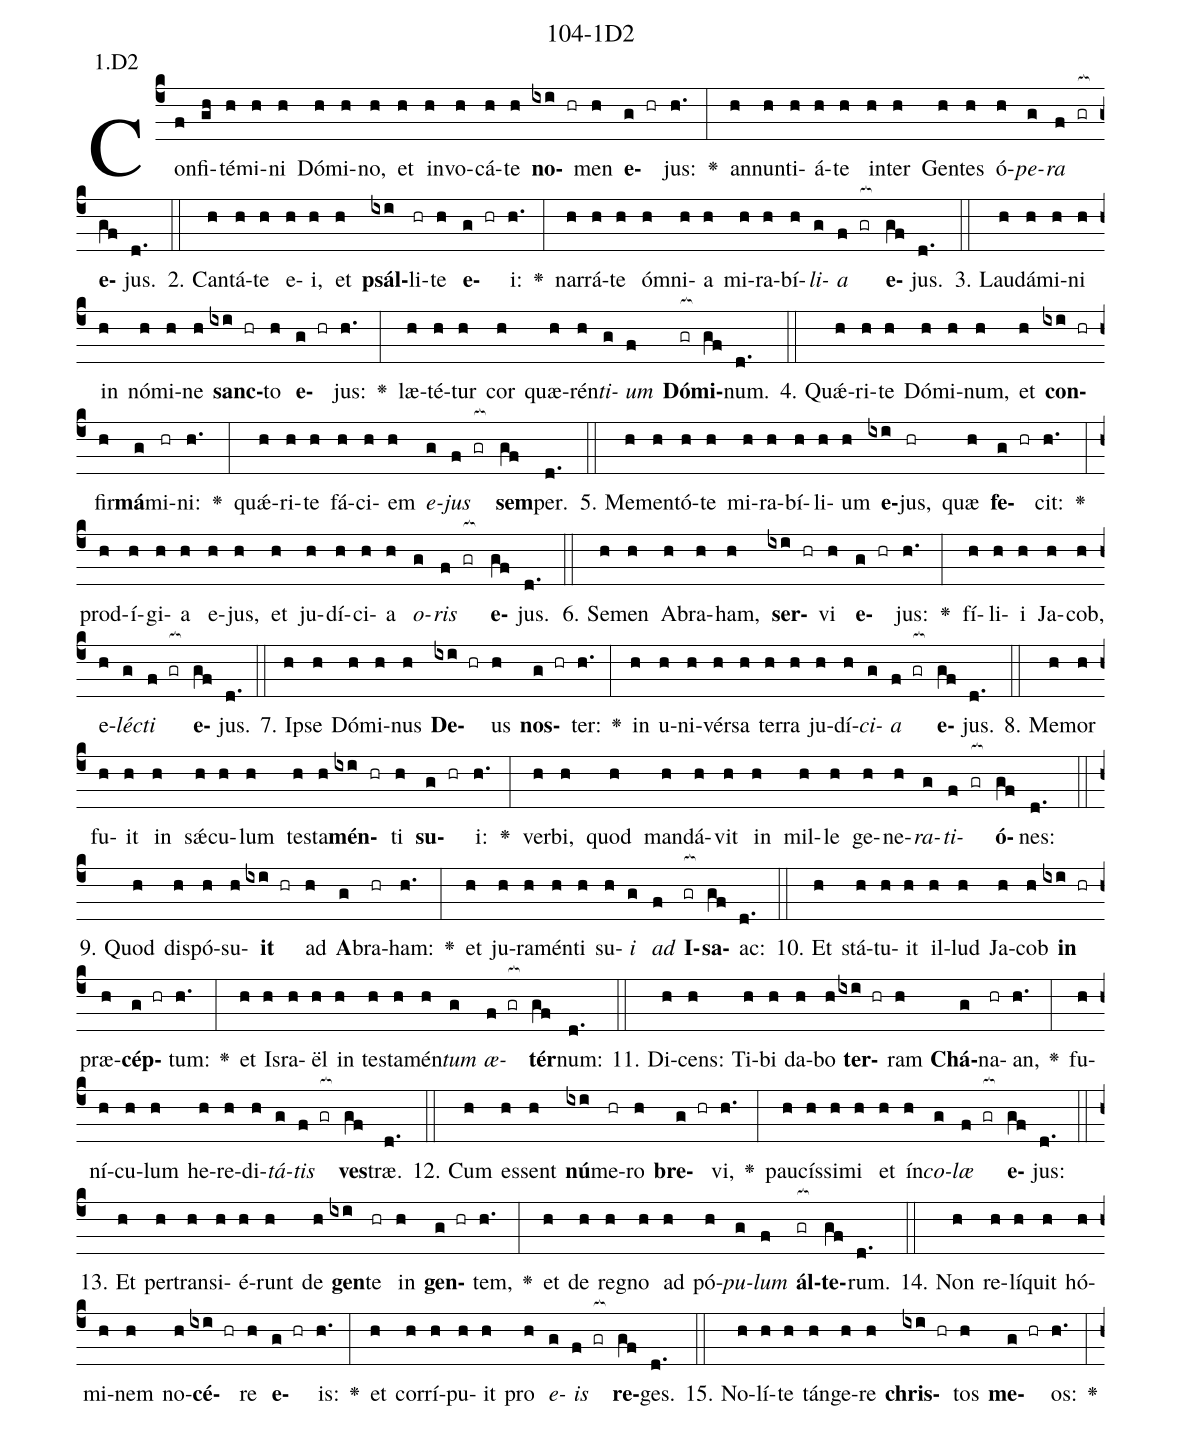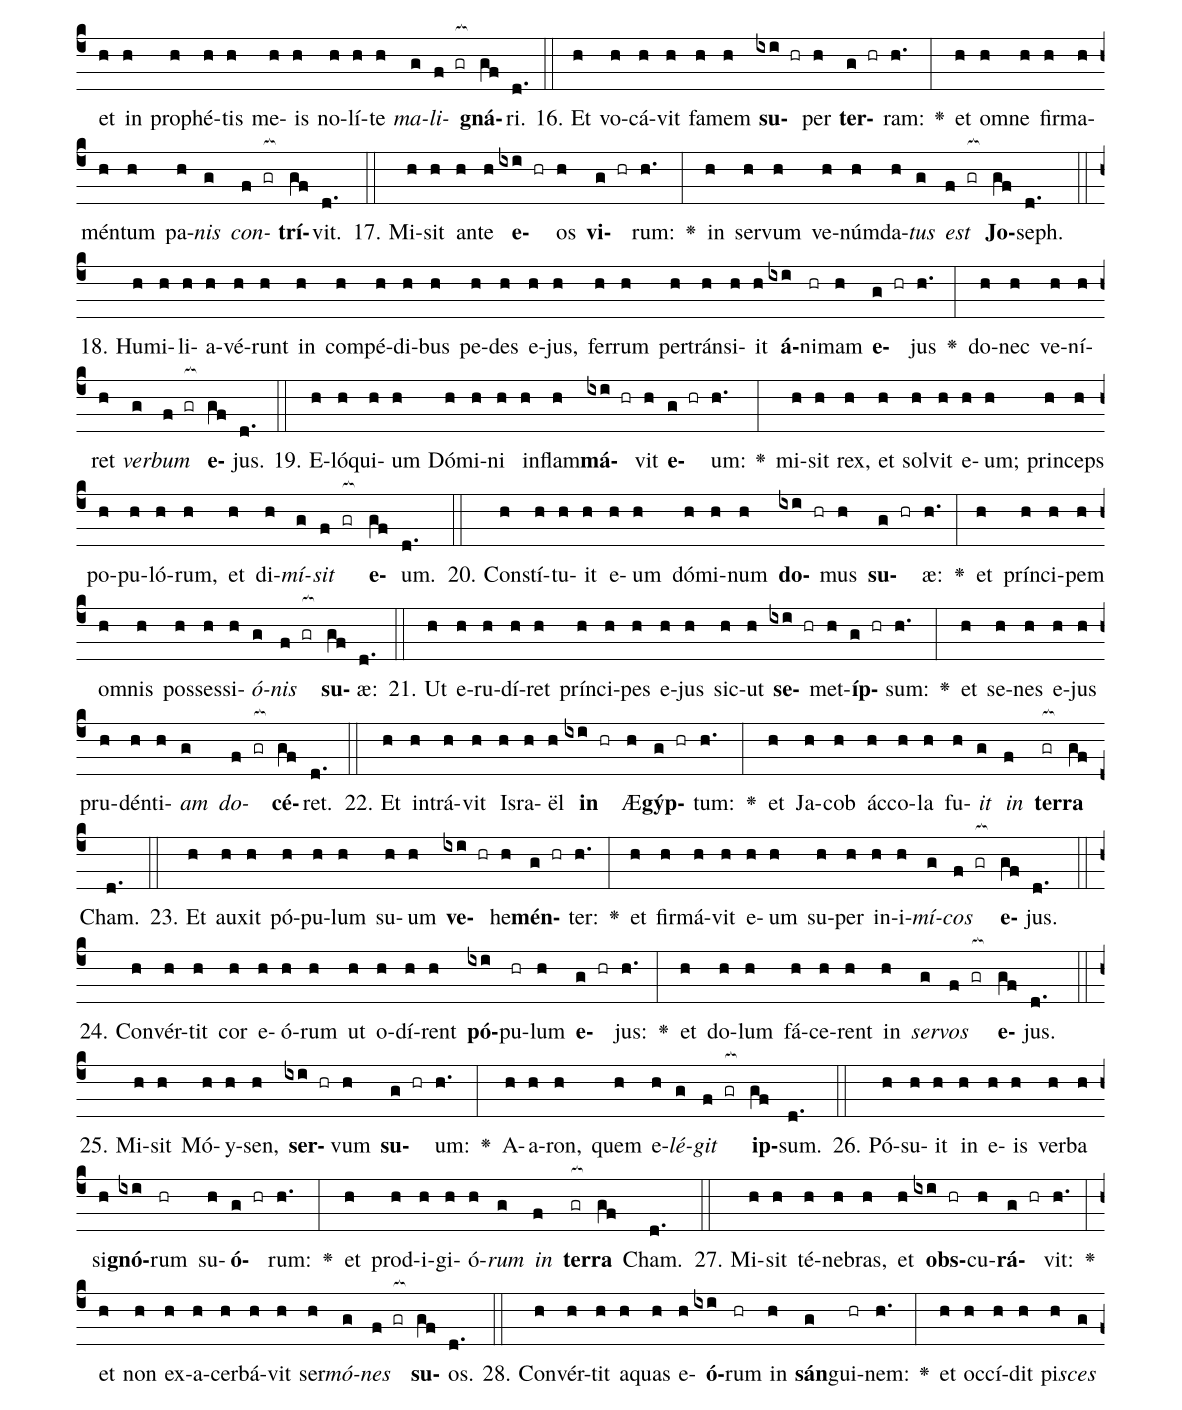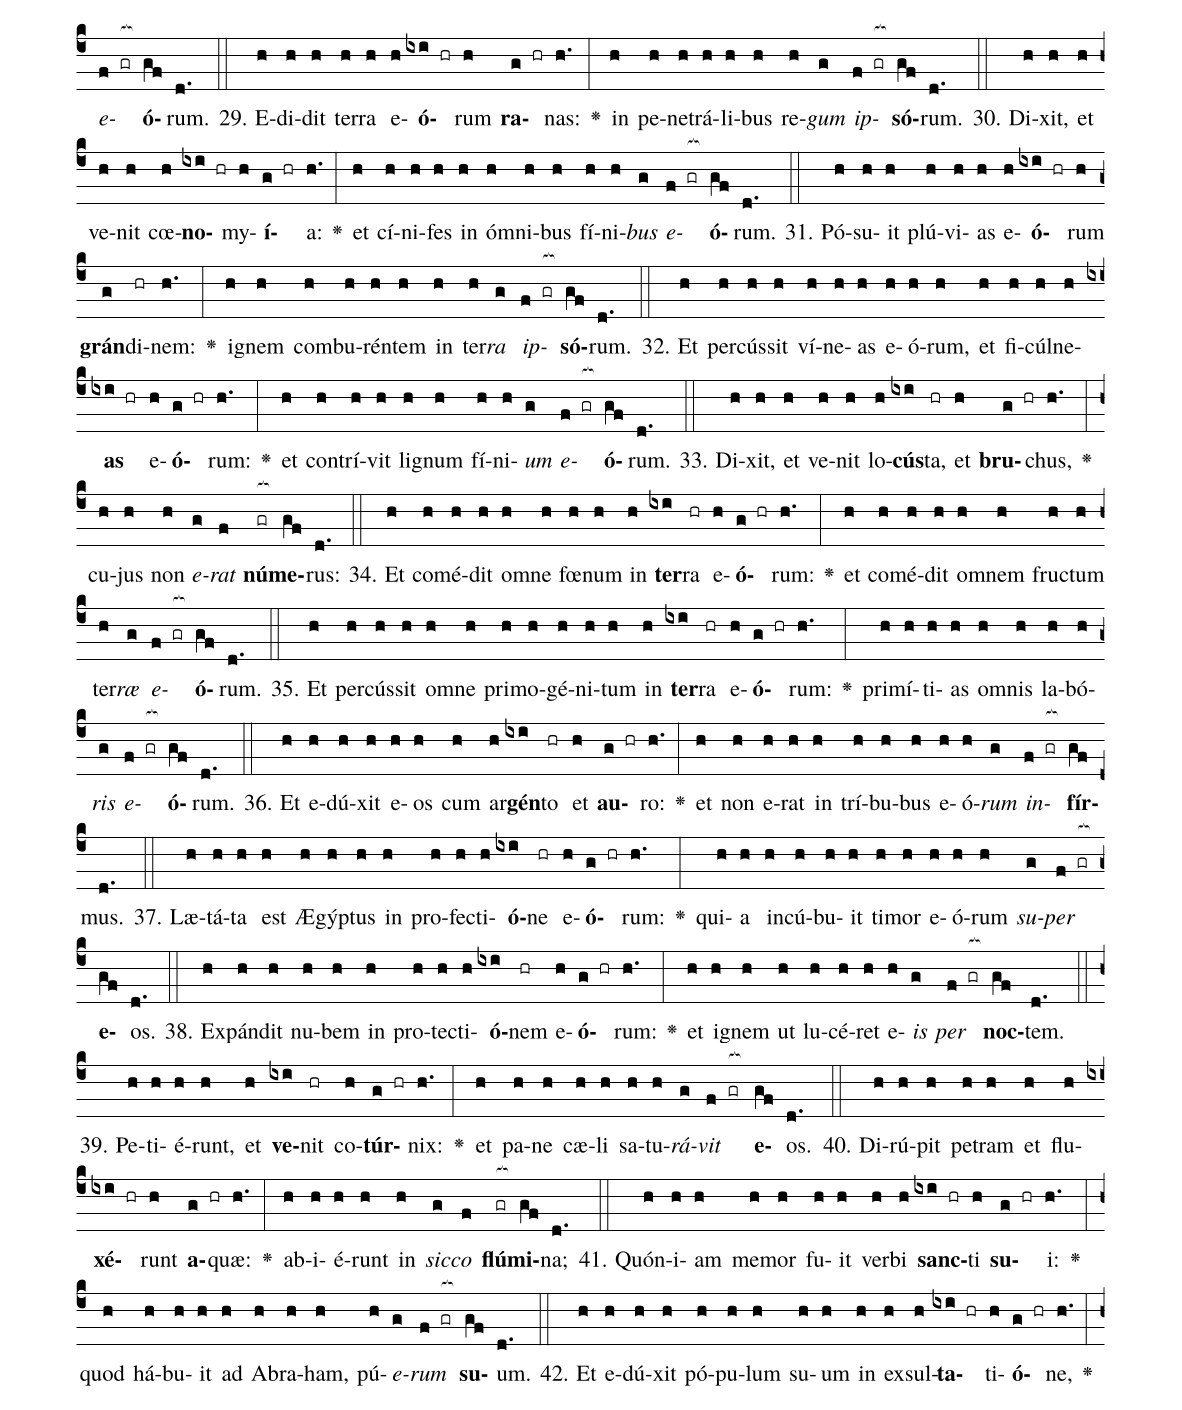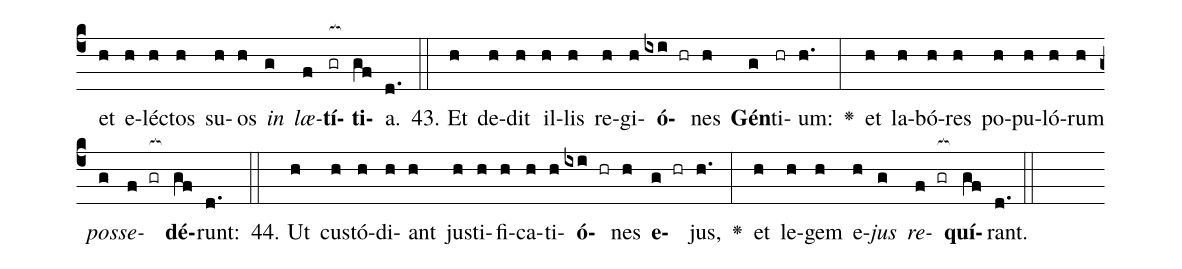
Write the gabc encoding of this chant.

name: 104-1D2;
annotation: 1.D2;
%%
(c4)Con(f)fi(gh)té(h)mi(h)ni(h) Dó(h)mi(h)no,(h) et(h) in(h)vo(h)cá(h)te(h) <b>no</b>(ixi hr)men(h) <b>e</b>(g hr)jus:(h.) <v>\greheightstar</v>(:) an(h)nun(h)ti(h)á(h)te(h) in(h)ter(h) Gen(h)tes(h) ó(h)<i>pe</i>(g)<i>ra</i>(f gr[ocb:1{]) <b>e</b>(gf[ocb:0}])jus.(d.) (::)
2. Can(h)tá(h)te(h) e(h)i,(h) et(h) <b>psál</b>(ixi)li(hr)te(h) <b>e</b>(g hr)i:(h.) <v>\greheightstar</v>(:) nar(h)rá(h)te(h) óm(h)ni(h)a(h) mi(h)ra(h)bí(h)<i>li</i>(g)<i>a</i>(f gr[ocb:1{]) <b>e</b>(gf[ocb:0}])jus.(d.) (::)
3. Lau(h)dá(h)mi(h)ni(h) in(h) nó(h)mi(h)ne(h) <b>sanc</b>(ixi hr)to(h) <b>e</b>(g hr)jus:(h.) <v>\greheightstar</v>(:) læ(h)té(h)tur(h) cor(h) quæ(h)rén(h)<i>ti</i>(g)<i>um</i>(f) <b>Dó</b>(gr[ocb:1{])<b>mi</b>(gf[ocb:0}])num.(d.) (::)
4. Quǽ(h)ri(h)te(h) Dó(h)mi(h)num,(h) et(h) <b>con</b>(ixi hr)fir(h)<b>má</b>(g)mi(hr)ni:(h.) <v>\greheightstar</v>(:) quǽ(h)ri(h)te(h) fá(h)ci(h)em(h) <i>e</i>(g)<i>jus</i>(f gr[ocb:1{]) <b>sem</b>(gf[ocb:0}])per.(d.) (::)
5. Me(h)men(h)tó(h)te(h) mi(h)ra(h)bí(h)li(h)um(h) <b>e</b>(ixi)jus,(hr) quæ(h) <b>fe</b>(g hr)cit:(h.) <v>\greheightstar</v>(:) prod(h)í(h)gi(h)a(h) e(h)jus,(h) et(h) ju(h)dí(h)ci(h)a(h) <i>o</i>(g)<i>ris</i>(f gr[ocb:1{]) <b>e</b>(gf[ocb:0}])jus.(d.) (::)
6. Se(h)men(h) A(h)bra(h)ham,(h) <b>ser</b>(ixi hr)vi(h) <b>e</b>(g hr)jus:(h.) <v>\greheightstar</v>(:) fí(h)li(h)i(h) Ja(h)cob,(h) e(h)<i>léc</i>(g)<i>ti</i>(f gr[ocb:1{]) <b>e</b>(gf[ocb:0}])jus.(d.) (::)
7. Ip(h)se(h) Dó(h)mi(h)nus(h) <b>De</b>(ixi hr)us(h) <b>nos</b>(g hr)ter:(h.) <v>\greheightstar</v>(:) in(h) u(h)ni(h)vér(h)sa(h) ter(h)ra(h) ju(h)dí(h)<i>ci</i>(g)<i>a</i>(f gr[ocb:1{]) <b>e</b>(gf[ocb:0}])jus.(d.) (::)
8. Me(h)mor(h) fu(h)it(h) in(h) sǽ(h)cu(h)lum(h) tes(h)ta(h)<b>mén</b>(ixi hr)ti(h) <b>su</b>(g hr)i:(h.) <v>\greheightstar</v>(:) ver(h)bi,(h) quod(h) man(h)dá(h)vit(h) in(h) mil(h)le(h) ge(h)ne(h)<i>ra</i>(g)<i>ti</i>(f gr[ocb:1{])<b>ó</b>(gf[ocb:0}])nes:(d.) (::)
9. Quod(h) dis(h)pó(h)su(h)<b>it</b>(ixi hr) ad(h) <b>A</b>(g)bra(hr)ham:(h.) <v>\greheightstar</v>(:) et(h) ju(h)ra(h)mén(h)ti(h) su(h)<i>i</i>(g) <i>ad</i>(f) <b>I</b>(gr[ocb:1{])<b>sa</b>(gf[ocb:0}])ac:(d.) (::)
10. Et(h) stá(h)tu(h)it(h) il(h)lud(h) Ja(h)cob(h) <b>in</b>(ixi hr) præ(h)<b>cép</b>(g hr)tum:(h.) <v>\greheightstar</v>(:) et(h) Is(h)ra(h)ël(h) in(h) tes(h)ta(h)mén(h)<i>tum</i>(g) <i>æ</i>(f gr[ocb:1{])<b>tér</b>(gf[ocb:0}])num:(d.) (::)
11. Di(h)cens:(h) Ti(h)bi(h) da(h)bo(h) <b>ter</b>(ixi hr)ram(h) <b>Chá</b>(g)na(hr)an,(h.) <v>\greheightstar</v>(:) fu(h)ní(h)cu(h)lum(h) he(h)re(h)di(h)<i>tá</i>(g)<i>tis</i>(f gr[ocb:1{]) <b>ves</b>(gf[ocb:0}])træ.(d.) (::)
12. Cum(h) es(h)sent(h) <b>nú</b>(ixi)me(hr)ro(h) <b>bre</b>(g hr)vi,(h.) <v>\greheightstar</v>(:) pau(h)cís(h)si(h)mi(h) et(h) ín(h)<i>co</i>(g)<i>læ</i>(f gr[ocb:1{]) <b>e</b>(gf[ocb:0}])jus:(d.) (::)
13. Et(h) per(h)trans(h)i(h)é(h)runt(h) de(h) <b>gen</b>(ixi)te(hr) in(h) <b>gen</b>(g hr)tem,(h.) <v>\greheightstar</v>(:) et(h) de(h) re(h)gno(h) ad(h) pó(h)<i>pu</i>(g)<i>lum</i>(f) <b>ál</b>(gr[ocb:1{])<b>te</b>(gf[ocb:0}])rum.(d.) (::)
14. Non(h) re(h)lí(h)quit(h) hó(h)mi(h)nem(h) no(h)<b>cé</b>(ixi hr)re(h) <b>e</b>(g hr)is:(h.) <v>\greheightstar</v>(:) et(h) cor(h)rí(h)pu(h)it(h) pro(h) <i>e</i>(g)<i>is</i>(f gr[ocb:1{]) <b>re</b>(gf[ocb:0}])ges.(d.) (::)
15. No(h)lí(h)te(h) tán(h)ge(h)re(h) <b>chris</b>(ixi hr)tos(h) <b>me</b>(g hr)os:(h.) <v>\greheightstar</v>(:) et(h) in(h) pro(h)phé(h)tis(h) me(h)is(h) no(h)lí(h)te(h) <i>ma</i>(g)<i>li</i>(f gr[ocb:1{])<b>gná</b>(gf[ocb:0}])ri.(d.) (::)
16. Et(h) vo(h)cá(h)vit(h) fa(h)mem(h) <b>su</b>(ixi hr)per(h) <b>ter</b>(g hr)ram:(h.) <v>\greheightstar</v>(:) et(h) om(h)ne(h) fir(h)ma(h)mén(h)tum(h) pa(h)<i>nis</i>(g) <i>con</i>(f gr[ocb:1{])<b>trí</b>(gf[ocb:0}])vit.(d.) (::)
17. Mi(h)sit(h) an(h)te(h) <b>e</b>(ixi hr)os(h) <b>vi</b>(g hr)rum:(h.) <v>\greheightstar</v>(:) in(h) ser(h)vum(h) ve(h)núm(h)da(h)<i>tus</i>(g) <i>est</i>(f gr[ocb:1{]) <b>Jo</b>(gf[ocb:0}])seph.(d.) (::)
18. Hu(h)mi(h)li(h)a(h)vé(h)runt(h) in(h) com(h)pé(h)di(h)bus(h) pe(h)des(h) e(h)jus,(h) fer(h)rum(h) per(h)tráns(h)i(h)it(h) <b>á</b>(ixi)ni(hr)mam(h) <b>e</b>(g hr)jus(h.) <v>\greheightstar</v>(:) do(h)nec(h) ve(h)ní(h)ret(h) <i>ver</i>(g)<i>bum</i>(f gr[ocb:1{]) <b>e</b>(gf[ocb:0}])jus.(d.) (::)
19. E(h)ló(h)qui(h)um(h) Dó(h)mi(h)ni(h) in(h)flam(h)<b>má</b>(ixi hr)vit(h) <b>e</b>(g hr)um:(h.) <v>\greheightstar</v>(:) mi(h)sit(h) rex,(h) et(h) sol(h)vit(h) e(h)um;(h) prin(h)ceps(h) po(h)pu(h)ló(h)rum,(h) et(h) di(h)<i>mí</i>(g)<i>sit</i>(f gr[ocb:1{]) <b>e</b>(gf[ocb:0}])um.(d.) (::)
20. Con(h)stí(h)tu(h)it(h) e(h)um(h) dó(h)mi(h)num(h) <b>do</b>(ixi hr)mus(h) <b>su</b>(g hr)æ:(h.) <v>\greheightstar</v>(:) et(h) prín(h)ci(h)pem(h) om(h)nis(h) pos(h)ses(h)si(h)<i>ó</i>(g)<i>nis</i>(f gr[ocb:1{]) <b>su</b>(gf[ocb:0}])æ:(d.) (::)
21. Ut(h) e(h)ru(h)dí(h)ret(h) prín(h)ci(h)pes(h) e(h)jus(h) sic(h)ut(h) <b>se</b>(ixi hr)met(h)<b>íp</b>(g hr)sum:(h.) <v>\greheightstar</v>(:) et(h) se(h)nes(h) e(h)jus(h) pru(h)dén(h)ti(h)<i>am</i>(g) <i>do</i>(f gr[ocb:1{])<b>cé</b>(gf[ocb:0}])ret.(d.) (::)
22. Et(h) in(h)trá(h)vit(h) Is(h)ra(h)ël(h) <b>in</b>(ixi hr) Æ(h)<b>gýp</b>(g hr)tum:(h.) <v>\greheightstar</v>(:) et(h) Ja(h)cob(h) ác(h)co(h)la(h) fu(h)<i>it</i>(g) <i>in</i>(f) <b>ter</b>(gr[ocb:1{])<b>ra</b>(gf[ocb:0}]) Cham.(d.) (::)
23. Et(h) au(h)xit(h) pó(h)pu(h)lum(h) su(h)um(h) <b>ve</b>(ixi hr)he(h)<b>mén</b>(g hr)ter:(h.) <v>\greheightstar</v>(:) et(h) fir(h)má(h)vit(h) e(h)um(h) su(h)per(h) in(h)i(h)<i>mí</i>(g)<i>cos</i>(f gr[ocb:1{]) <b>e</b>(gf[ocb:0}])jus.(d.) (::)
24. Con(h)vér(h)tit(h) cor(h) e(h)ó(h)rum(h) ut(h) o(h)dí(h)rent(h) <b>pó</b>(ixi)pu(hr)lum(h) <b>e</b>(g hr)jus:(h.) <v>\greheightstar</v>(:) et(h) do(h)lum(h) fá(h)ce(h)rent(h) in(h) <i>ser</i>(g)<i>vos</i>(f gr[ocb:1{]) <b>e</b>(gf[ocb:0}])jus.(d.) (::)
25. Mi(h)sit(h) Mó(h)y(h)sen,(h) <b>ser</b>(ixi hr)vum(h) <b>su</b>(g hr)um:(h.) <v>\greheightstar</v>(:) A(h)a(h)ron,(h) quem(h) e(h)<i>lé</i>(g)<i>git</i>(f gr[ocb:1{]) <b>ip</b>(gf[ocb:0}])sum.(d.) (::)
26. Pó(h)su(h)it(h) in(h) e(h)is(h) ver(h)ba(h) si(h)<b>gnó</b>(ixi)rum(hr) su(h)<b>ó</b>(g hr)rum:(h.) <v>\greheightstar</v>(:) et(h) prod(h)i(h)gi(h)ó(h)<i>rum</i>(g) <i>in</i>(f) <b>ter</b>(gr[ocb:1{])<b>ra</b>(gf[ocb:0}]) Cham.(d.) (::)
27. Mi(h)sit(h) té(h)ne(h)bras,(h) et(h) <b>obs</b>(ixi hr)cu(h)<b>rá</b>(g hr)vit:(h.) <v>\greheightstar</v>(:) et(h) non(h) ex(h)a(h)cer(h)bá(h)vit(h) ser(h)<i>mó</i>(g)<i>nes</i>(f gr[ocb:1{]) <b>su</b>(gf[ocb:0}])os.(d.) (::)
28. Con(h)vér(h)tit(h) a(h)quas(h) e(h)<b>ó</b>(ixi)rum(hr) in(h) <b>sán</b>(g)gui(hr)nem:(h.) <v>\greheightstar</v>(:) et(h) oc(h)cí(h)dit(h) pi(h)<i>sces</i>(g) <i>e</i>(f gr[ocb:1{])<b>ó</b>(gf[ocb:0}])rum.(d.) (::)
29. E(h)di(h)dit(h) ter(h)ra(h) e(h)<b>ó</b>(ixi hr)rum(h) <b>ra</b>(g hr)nas:(h.) <v>\greheightstar</v>(:) in(h) pe(h)ne(h)trá(h)li(h)bus(h) re(h)<i>gum</i>(g) <i>ip</i>(f gr[ocb:1{])<b>só</b>(gf[ocb:0}])rum.(d.) (::)
30. Di(h)xit,(h) et(h) ve(h)nit(h) cœ(h)<b>no</b>(ixi hr)my(h)<b>í</b>(g hr)a:(h.) <v>\greheightstar</v>(:) et(h) cí(h)ni(h)fes(h) in(h) óm(h)ni(h)bus(h) fí(h)ni(h)<i>bus</i>(g) <i>e</i>(f gr[ocb:1{])<b>ó</b>(gf[ocb:0}])rum.(d.) (::)
31. Pó(h)su(h)it(h) plú(h)vi(h)as(h) e(h)<b>ó</b>(ixi hr)rum(h) <b>grán</b>(g)di(hr)nem:(h.) <v>\greheightstar</v>(:) i(h)gnem(h) com(h)bu(h)rén(h)tem(h) in(h) ter(h)<i>ra</i>(g) <i>ip</i>(f gr[ocb:1{])<b>só</b>(gf[ocb:0}])rum.(d.) (::)
32. Et(h) per(h)cús(h)sit(h) ví(h)ne(h)as(h) e(h)ó(h)rum,(h) et(h) fi(h)cúl(h)ne(h)<b>as</b>(ixi hr) e(h)<b>ó</b>(g hr)rum:(h.) <v>\greheightstar</v>(:) et(h) con(h)trí(h)vit(h) li(h)gnum(h) fí(h)ni(h)<i>um</i>(g) <i>e</i>(f gr[ocb:1{])<b>ó</b>(gf[ocb:0}])rum.(d.) (::)
33. Di(h)xit,(h) et(h) ve(h)nit(h) lo(h)<b>cús</b>(ixi)ta,(hr) et(h) <b>bru</b>(g hr)chus,(h.) <v>\greheightstar</v>(:) cu(h)jus(h) non(h) <i>e</i>(g)<i>rat</i>(f) <b>nú</b>(gr[ocb:1{])<b>me</b>(gf[ocb:0}])rus:(d.) (::)
34. Et(h) com(h)é(h)dit(h) om(h)ne(h) fœ(h)num(h) in(h) <b>ter</b>(ixi)ra(hr) e(h)<b>ó</b>(g hr)rum:(h.) <v>\greheightstar</v>(:) et(h) com(h)é(h)dit(h) om(h)nem(h) fruc(h)tum(h) ter(h)<i>ræ</i>(g) <i>e</i>(f gr[ocb:1{])<b>ó</b>(gf[ocb:0}])rum.(d.) (::)
35. Et(h) per(h)cús(h)sit(h) om(h)ne(h) pri(h)mo(h)gé(h)ni(h)tum(h) in(h) <b>ter</b>(ixi)ra(hr) e(h)<b>ó</b>(g hr)rum:(h.) <v>\greheightstar</v>(:) pri(h)mí(h)ti(h)as(h) om(h)nis(h) la(h)bó(h)<i>ris</i>(g) <i>e</i>(f gr[ocb:1{])<b>ó</b>(gf[ocb:0}])rum.(d.) (::)
36. Et(h) e(h)dú(h)xit(h) e(h)os(h) cum(h) ar(h)<b>gén</b>(ixi)to(hr) et(h) <b>au</b>(g hr)ro:(h.) <v>\greheightstar</v>(:) et(h) non(h) e(h)rat(h) in(h) trí(h)bu(h)bus(h) e(h)ó(h)<i>rum</i>(g) <i>in</i>(f gr[ocb:1{])<b>fír</b>(gf[ocb:0}])mus.(d.) (::)
37. Læ(h)tá(h)ta(h) est(h) Æ(h)gýp(h)tus(h) in(h) pro(h)fec(h)ti(h)<b>ó</b>(ixi)ne(hr) e(h)<b>ó</b>(g hr)rum:(h.) <v>\greheightstar</v>(:) qui(h)a(h) in(h)cú(h)bu(h)it(h) ti(h)mor(h) e(h)ó(h)rum(h) <i>su</i>(g)<i>per</i>(f gr[ocb:1{]) <b>e</b>(gf[ocb:0}])os.(d.) (::)
38. Ex(h)pán(h)dit(h) nu(h)bem(h) in(h) pro(h)tec(h)ti(h)<b>ó</b>(ixi)nem(hr) e(h)<b>ó</b>(g hr)rum:(h.) <v>\greheightstar</v>(:) et(h) i(h)gnem(h) ut(h) lu(h)cé(h)ret(h) e(h)<i>is</i>(g) <i>per</i>(f gr[ocb:1{]) <b>noc</b>(gf[ocb:0}])tem.(d.) (::)
39. Pe(h)ti(h)é(h)runt,(h) et(h) <b>ve</b>(ixi)nit(hr) co(h)<b>túr</b>(g hr)nix:(h.) <v>\greheightstar</v>(:) et(h) pa(h)ne(h) cæ(h)li(h) sa(h)tu(h)<i>rá</i>(g)<i>vit</i>(f gr[ocb:1{]) <b>e</b>(gf[ocb:0}])os.(d.) (::)
40. Di(h)rú(h)pit(h) pe(h)tram(h) et(h) flu(h)<b>xé</b>(ixi hr)runt(h) <b>a</b>(g hr)quæ:(h.) <v>\greheightstar</v>(:) ab(h)i(h)é(h)runt(h) in(h) <i>sic</i>(g)<i>co</i>(f) <b>flú</b>(gr[ocb:1{])<b>mi</b>(gf[ocb:0}])na;(d.) (::)
41. Quón(h)i(h)am(h) me(h)mor(h) fu(h)it(h) ver(h)bi(h) <b>sanc</b>(ixi hr)ti(h) <b>su</b>(g hr)i:(h.) <v>\greheightstar</v>(:) quod(h) há(h)bu(h)it(h) ad(h) A(h)bra(h)ham,(h) pú(h)<i>e</i>(g)<i>rum</i>(f gr[ocb:1{]) <b>su</b>(gf[ocb:0}])um.(d.) (::)
42. Et(h) e(h)dú(h)xit(h) pó(h)pu(h)lum(h) su(h)um(h) in(h) ex(h)sul(h)<b>ta</b>(ixi hr)ti(h)<b>ó</b>(g hr)ne,(h.) <v>\greheightstar</v>(:) et(h) e(h)léc(h)tos(h) su(h)os(h) <i>in</i>(g) <i>læ</i>(f)<b>tí</b>(gr[ocb:1{])<b>ti</b>(gf[ocb:0}])a.(d.) (::)
43. Et(h) de(h)dit(h) il(h)lis(h) re(h)gi(h)<b>ó</b>(ixi hr)nes(h) <b>Gén</b>(g)ti(hr)um:(h.) <v>\greheightstar</v>(:) et(h) la(h)bó(h)res(h) po(h)pu(h)ló(h)rum(h) <i>pos</i>(g)<i>se</i>(f gr[ocb:1{])<b>dé</b>(gf[ocb:0}])runt:(d.) (::)
44. Ut(h) cus(h)tó(h)di(h)ant(h) jus(h)ti(h)fi(h)ca(h)ti(h)<b>ó</b>(ixi hr)nes(h) <b>e</b>(g hr)jus,(h.) <v>\greheightstar</v>(:) et(h) le(h)gem(h) e(h)<i>jus</i>(g) <i>re</i>(f gr[ocb:1{])<b>quí</b>(gf[ocb:0}])rant.(d.) (::)
